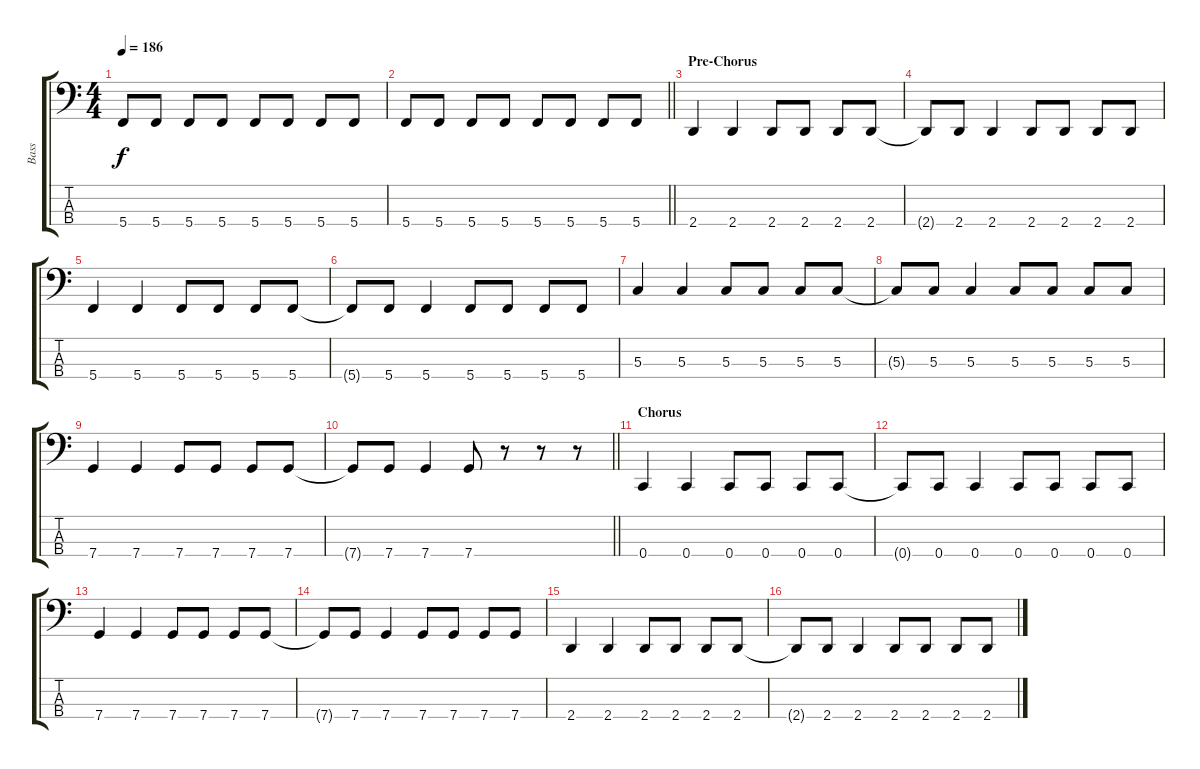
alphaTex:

\track ("Bass" "Bass") {instrument electricbasspick}
\staff {score tabs}
\tuning (F2 C2 G1 C1) {hide}
\ts (4 4)
\tempo 186
\clef f4
\ks c
5.4.8{dy f} 5.4.8 5.4.8 5.4.8 5.4.8 5.4.8 5.4.8 5.4.8 |
\barLineRight lightlight
5.4.8 5.4.8 5.4.8 5.4.8 5.4.8 5.4.8 5.4.8 5.4.8 |
\section ("" "Pre-Chorus")
2.4.4 2.4.4 2.4.8 2.4.8 2.4.8 2.4.8 |
2.4{t}.8 2.4.8 2.4.4 2.4.8 2.4.8 2.4.8 2.4.8 |
5.4.4 5.4.4 5.4.8 5.4.8 5.4.8 5.4.8 |
5.4{t}.8 5.4.8 5.4.4 5.4.8 5.4.8 5.4.8 5.4.8 |
5.3.4 5.3.4 5.3.8 5.3.8 5.3.8 5.3.8 |
5.3{t}.8 5.3.8 5.3.4 5.3.8 5.3.8 5.3.8 5.3.8 |
7.4.4 7.4.4 7.4.8 7.4.8 7.4.8 7.4.8 |
\barLineRight lightlight
7.4{t}.8 7.4.8 7.4.4 7.4.8 r.8 r.8 r.8 |
\section ("" "Chorus")
0.4.4 0.4.4 0.4.8 0.4.8 0.4.8 0.4.8 |
0.4{t}.8 0.4.8 0.4.4 0.4.8 0.4.8 0.4.8 0.4.8 |
7.4.4 7.4.4 7.4.8 7.4.8 7.4.8 7.4.8 |
7.4{t}.8 7.4.8 7.4.4 7.4.8 7.4.8 7.4.8 7.4.8 |
2.4.4 2.4.4 2.4.8 2.4.8 2.4.8 2.4.8 |
2.4{t}.8 2.4.8 2.4.4 2.4.8 2.4.8 2.4.8 2.4.8
